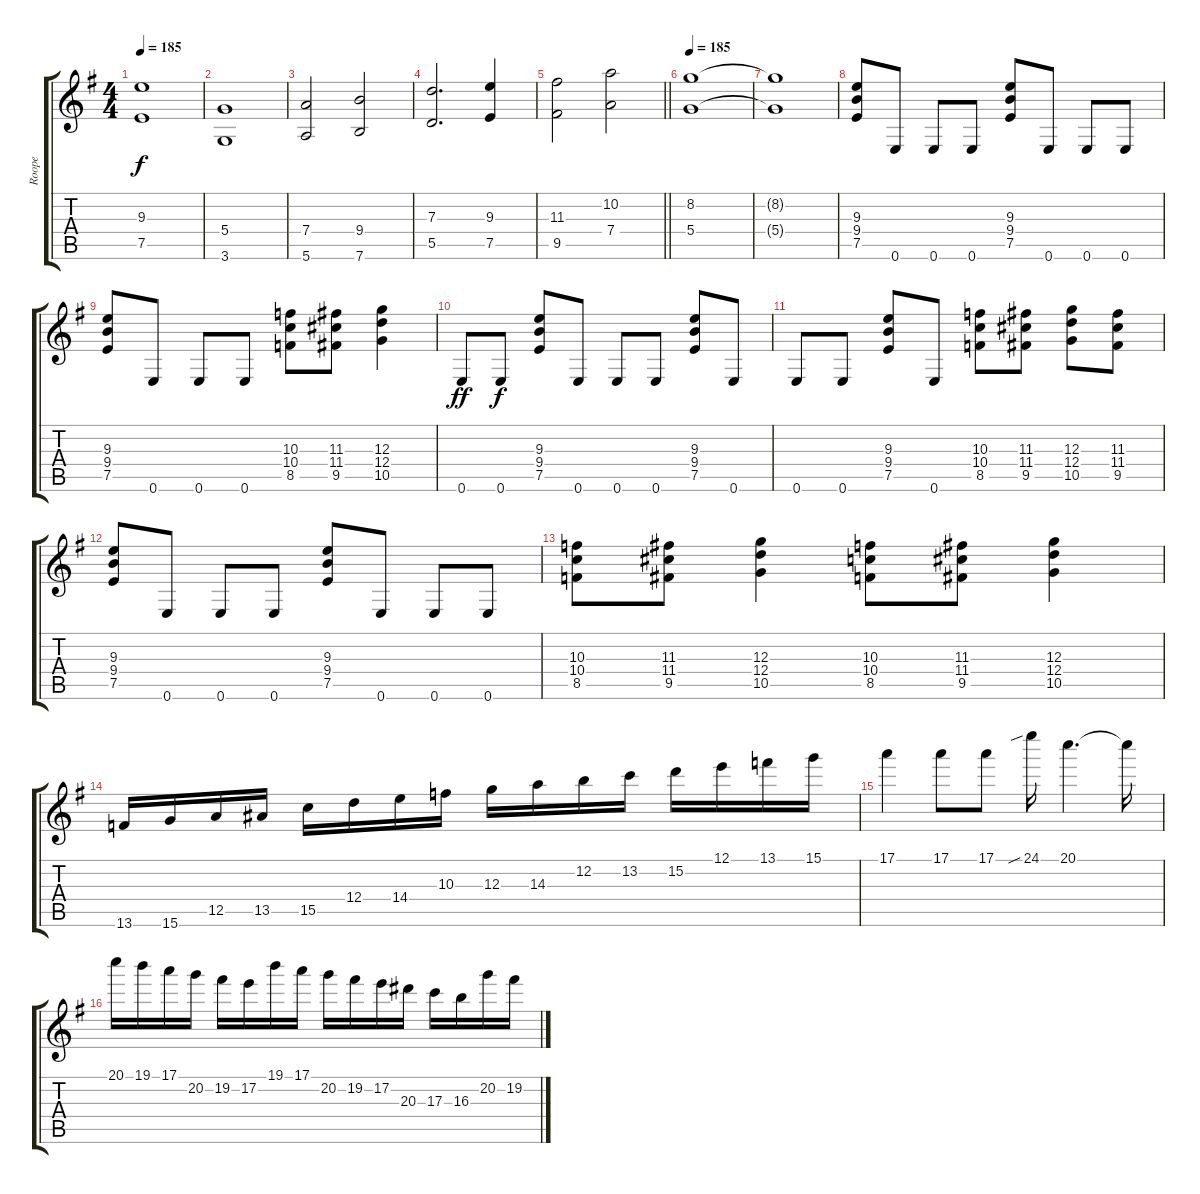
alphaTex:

\track ("Roope" "Roope") {instrument distortionguitar}
\staff {score tabs}
\tuning (E4 B3 G3 D3 A2 E2) {hide}
\ts (4 4)
\tempo 185
\clef g2
\ks g
(9.3{t} 7.5{t}).1{dy f} |
(5.4 3.6).1 |
(7.4 5.6).2 (9.4 7.6).2 |
(7.3 5.5).2{d} (9.3 7.5).4 |
\barLineRight lightlight
(11.3 9.5).2 (10.2 7.4).2 |
\tempo 185
(8.2 5.4).1 |
(8.2{t} 5.4{t}).1 |
(9.3 9.4 7.5).8 0.6.8 0.6.8 0.6.8 (9.3 9.4 7.5).8 0.6.8 0.6.8 0.6.8 |
(9.3 9.4 7.5).8 0.6.8 0.6.8 0.6.8 (10.3 10.4 8.5).8 (11.3 11.4 9.5).8 (12.3 12.4 10.5).4 |
0.6.8{dy ff} 0.6.8{dy f} (9.3 9.4 7.5).8 0.6.8 0.6.8 0.6.8 (9.3 9.4 7.5).8 0.6.8 |
0.6.8 0.6.8 (9.3 9.4 7.5).8 0.6.8 (10.3 10.4 8.5).8 (11.3 11.4 9.5).8 (12.3 12.4 10.5).8 (11.3 11.4 9.5).8 |
(9.3 9.4 7.5).8 0.6.8 0.6.8 0.6.8 (9.3 9.4 7.5).8 0.6.8 0.6.8 0.6.8 |
(10.3 10.4 8.5).8 (11.3 11.4 9.5).8 (12.3 12.4 10.5).4 (10.3 10.4 8.5).8 (11.3 11.4 9.5).8 (12.3 12.4 10.5).4 |
13.6.16 15.6.16 12.5.16 13.5.16 15.5.16 12.4.16 14.4.16 10.3.16 12.3.16 14.3.16 12.2.16 13.2.16 15.2.16 12.1.16 13.1.16 15.1.16 |
17.1.4 17.1.8 17.1.8 24.1{sib}.16 20.1.4{d} 20.1{t}.16 |
20.1.16 19.1.16 17.1.16 20.2.16 19.2.16 17.2.16 19.1.16 17.1.16 20.2.16 19.2.16 17.2.16 20.3.16 17.3.16 16.3.16 20.2.16 19.2.16
